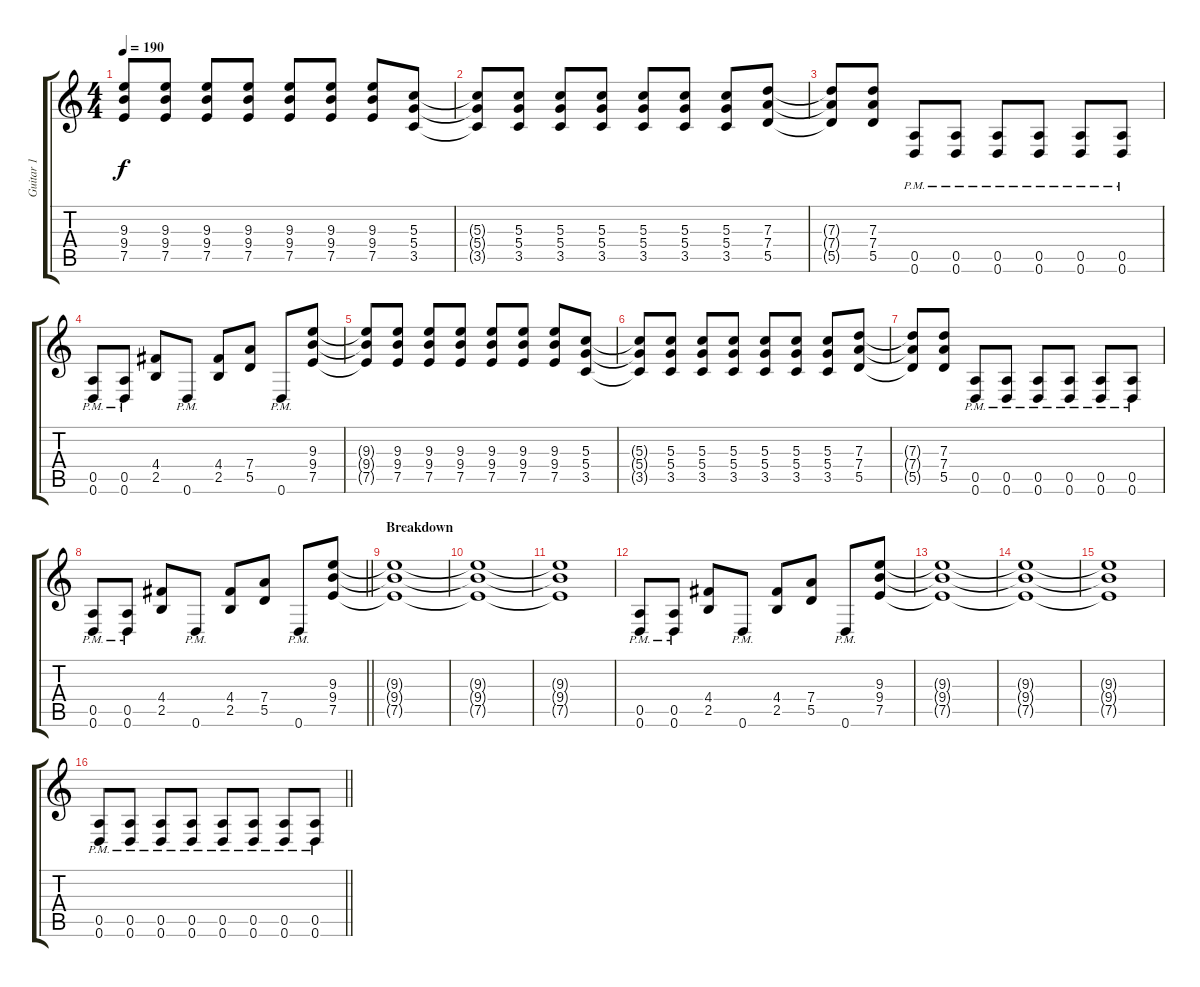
\track ("Guitar 1" "Guitar 1") {instrument acousticguitarsteel}
\staff {score tabs}
\tuning (E4 B3 G3 D3 A2 D2) {hide}
\ts (4 4)
\tempo 190
\clef g2
\ks c
(9.3{t} 9.4{t} 7.5{t}).8{dy f} (9.3 9.4 7.5).8 (9.3 9.4 7.5).8 (9.3 9.4 7.5).8 (9.3 9.4 7.5).8 (9.3 9.4 7.5).8 (9.3 9.4 7.5).8 (5.3 5.4 3.5).8 |
(5.3{t} 5.4{t} 3.5{t}).8 (5.3 5.4 3.5).8 (5.3 5.4 3.5).8 (5.3 5.4 3.5).8 (5.3 5.4 3.5).8 (5.3 5.4 3.5).8 (5.3 5.4 3.5).8 (7.3 7.4 5.5).8 |
(7.3{t} 7.4{t} 5.5{t}).8 (7.3 7.4 5.5).8 (0.5{pm} 0.6{pm}).8 (0.5{pm} 0.6{pm}).8 (0.5{pm} 0.6{pm}).8 (0.5{pm} 0.6{pm}).8 (0.5{pm} 0.6{pm}).8 (0.5{pm} 0.6{pm}).8 |
(0.5{pm} 0.6{pm}).8 (0.5{pm} 0.6{pm}).8 (4.4 2.5).8 0.6{pm}.8 (4.4 2.5).8 (7.4 5.5).8 0.6{pm}.8 (9.3 9.4 7.5).8 |
(9.3{t} 9.4{t} 7.5{t}).8 (9.3 9.4 7.5).8 (9.3 9.4 7.5).8 (9.3 9.4 7.5).8 (9.3 9.4 7.5).8 (9.3 9.4 7.5).8 (9.3 9.4 7.5).8 (5.3 5.4 3.5).8 |
(5.3{t} 5.4{t} 3.5{t}).8 (5.3 5.4 3.5).8 (5.3 5.4 3.5).8 (5.3 5.4 3.5).8 (5.3 5.4 3.5).8 (5.3 5.4 3.5).8 (5.3 5.4 3.5).8 (7.3 7.4 5.5).8 |
(7.3{t} 7.4{t} 5.5{t}).8 (7.3 7.4 5.5).8 (0.5{pm} 0.6{pm}).8 (0.5{pm} 0.6{pm}).8 (0.5{pm} 0.6{pm}).8 (0.5{pm} 0.6{pm}).8 (0.5{pm} 0.6{pm}).8 (0.5{pm} 0.6{pm}).8 |
\barLineRight lightlight
(0.5{pm} 0.6{pm}).8 (0.5{pm} 0.6{pm}).8 (4.4 2.5).8 0.6{pm}.8 (4.4 2.5).8 (7.4 5.5).8 0.6{pm}.8 (9.3 9.4 7.5).8 |
\section ("" "Breakdown")
(9.3{t} 9.4{t} 7.5{t}).1 |
(9.3{t} 9.4{t} 7.5{t}).1 |
(9.3{t} 9.4{t} 7.5{t}).1 |
(0.5{pm} 0.6{pm}).8 (0.5{pm} 0.6{pm}).8 (4.4 2.5).8 0.6{pm}.8 (4.4 2.5).8 (7.4 5.5).8 0.6{pm}.8 (9.3 9.4 7.5).8 |
(9.3{t} 9.4{t} 7.5{t}).1 |
(9.3{t} 9.4{t} 7.5{t}).1 |
(9.3{t} 9.4{t} 7.5{t}).1 |
\barLineRight lightlight
(0.5{pm} 0.6{pm}).8 (0.5{pm} 0.6{pm}).8 (0.5{pm} 0.6{pm}).8 (0.5{pm} 0.6{pm}).8 (0.5{pm} 0.6{pm}).8 (0.5{pm} 0.6{pm}).8 (0.5{pm} 0.6{pm}).8 (0.5{pm} 0.6{pm}).8
